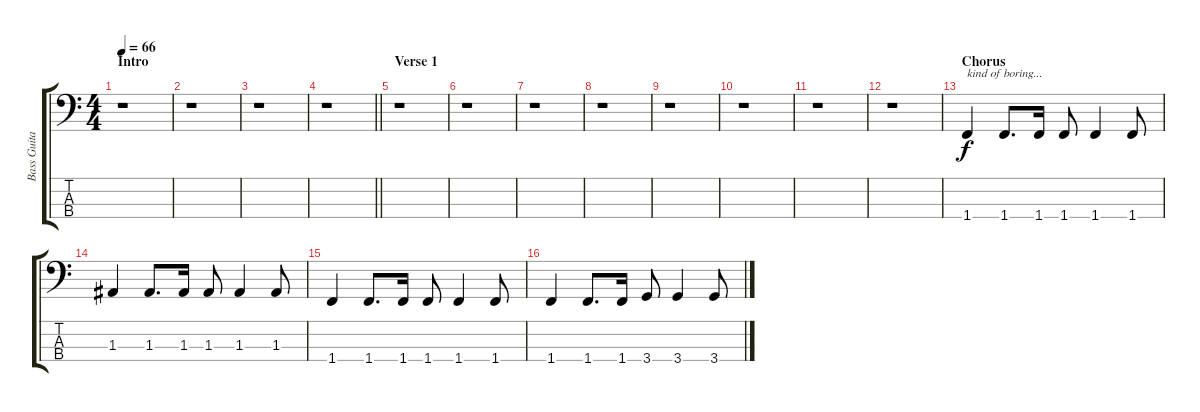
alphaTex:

\track ("Bass Guitar" "Bass Guita") {instrument electricbassfinger}
\staff {score tabs}
\tuning (G2 D2 A1 E1) {hide}
\ts (4 4)
\section ("" "Intro")
\tempo 66
\clef f4
\ks c
r.1{dy f instrument electricbassfinger} |
r.1 |
r.1 |
\barLineRight lightlight
r.1 |
\section ("" "Verse 1")
r.1 |
r.1 |
r.1 |
r.1 |
r.1 |
r.1 |
r.1 |
r.1 |
\section ("" "Chorus")
1.4.4{txt "kind of boring... "} 1.4.8{d} 1.4.16 1.4.8 1.4.4 1.4.8 |
1.3.4 1.3.8{d} 1.3.16 1.3.8 1.3.4 1.3.8 |
1.4.4 1.4.8{d} 1.4.16 1.4.8 1.4.4 1.4.8 |
1.4.4 1.4.8{d} 1.4.16 3.4.8 3.4.4 3.4.8
